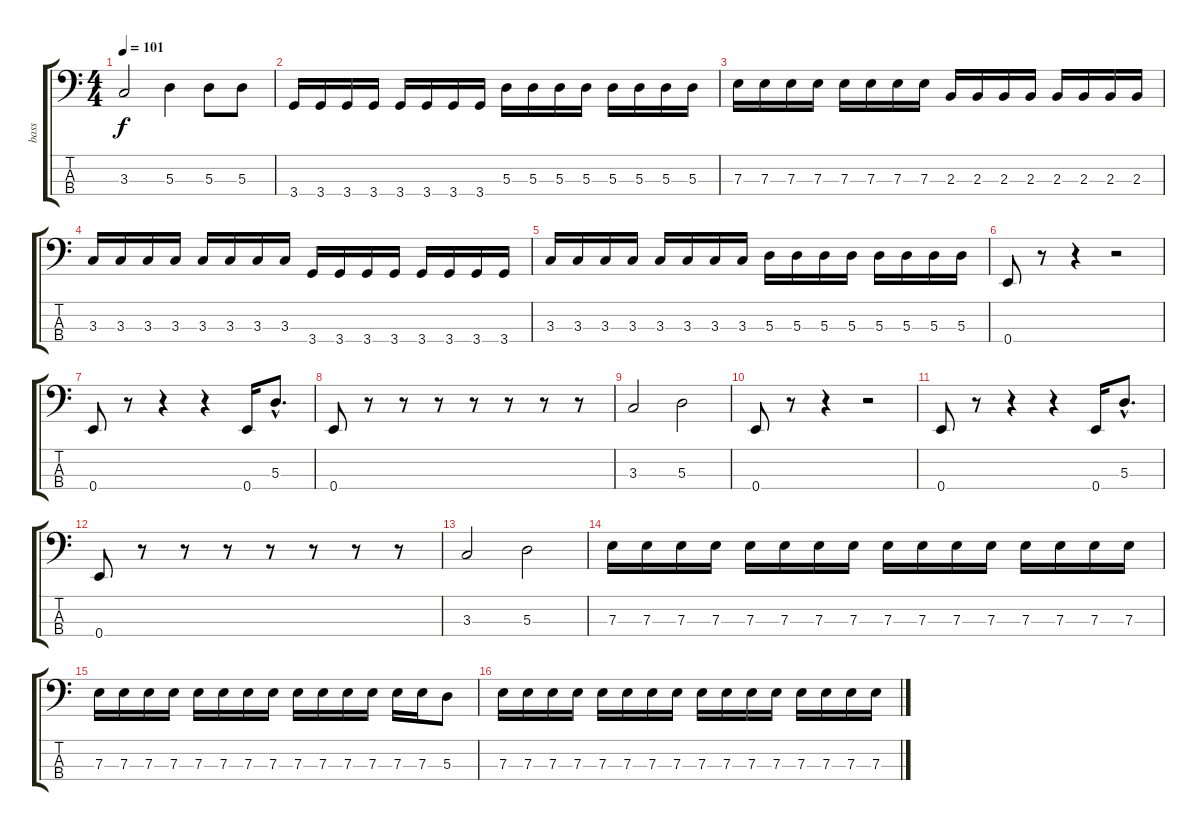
\track ("bass" "bass") {instrument electricbasspick}
\staff {score tabs}
\tuning (G2 D2 A1 E1) {hide}
\ts (4 4)
\tempo 101
\clef f4
\ks c
3.3.2{dy f} 5.3.4 5.3.8 5.3.8 |
3.4.16 3.4.16 3.4.16 3.4.16 3.4.16 3.4.16 3.4.16 3.4.16 5.3.16 5.3.16 5.3.16 5.3.16 5.3.16 5.3.16 5.3.16 5.3.16 |
7.3.16 7.3.16 7.3.16 7.3.16 7.3.16 7.3.16 7.3.16 7.3.16 2.3.16 2.3.16 2.3.16 2.3.16 2.3.16 2.3.16 2.3.16 2.3.16 |
3.3.16 3.3.16 3.3.16 3.3.16 3.3.16 3.3.16 3.3.16 3.3.16 3.4.16 3.4.16 3.4.16 3.4.16 3.4.16 3.4.16 3.4.16 3.4.16 |
3.3.16 3.3.16 3.3.16 3.3.16 3.3.16 3.3.16 3.3.16 3.3.16 5.3.16 5.3.16 5.3.16 5.3.16 5.3.16 5.3.16 5.3.16 5.3.16 |
0.4.8 r.8 r.4 r.2 |
0.4.8 r.8 r.4 r.4 0.4.16 5.3{hac}.8{d} |
0.4.8 r.8 r.8 r.8 r.8 r.8 r.8 r.8 |
3.3.2 5.3.2 |
0.4.8 r.8 r.4 r.2 |
0.4.8 r.8 r.4 r.4 0.4.16 5.3{hac}.8{d} |
0.4.8 r.8 r.8 r.8 r.8 r.8 r.8 r.8 |
3.3.2 5.3.2 |
7.3.16 7.3.16 7.3.16 7.3.16 7.3.16 7.3.16 7.3.16 7.3.16 7.3.16 7.3.16 7.3.16 7.3.16 7.3.16 7.3.16 7.3.16 7.3.16 |
7.3.16 7.3.16 7.3.16 7.3.16 7.3.16 7.3.16 7.3.16 7.3.16 7.3.16 7.3.16 7.3.16 7.3.16 7.3.16 7.3.16 5.3.8 |
7.3.16 7.3.16 7.3.16 7.3.16 7.3.16 7.3.16 7.3.16 7.3.16 7.3.16 7.3.16 7.3.16 7.3.16 7.3.16 7.3.16 7.3.16 7.3.16
